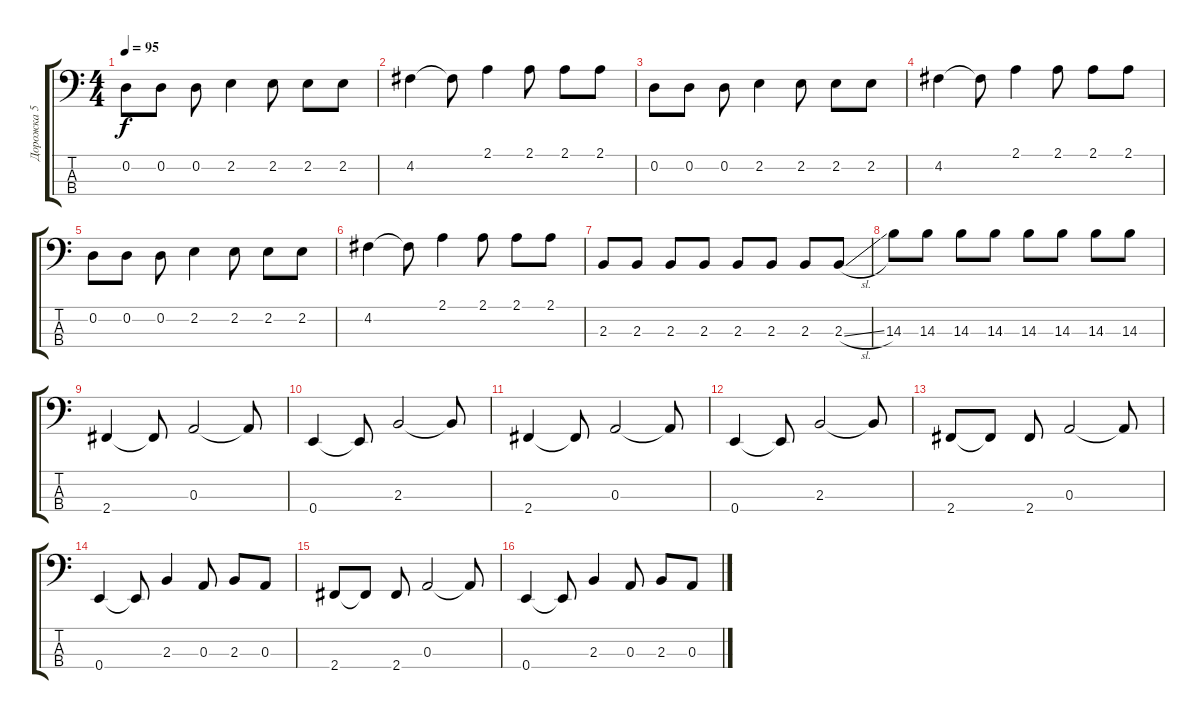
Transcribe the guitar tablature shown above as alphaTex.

\track ("Дорожка 5" "Дорожка 5") {instrument electricbassfinger}
\staff {score tabs}
\tuning (G2 D2 A1 E1) {hide}
\ts (4 4)
\tempo 95
\clef f4
\ks c
0.2.8{dy f} 0.2.8 0.2.8 2.2.4 2.2.8 2.2.8 2.2.8 |
4.2.4 4.2{t}.8 2.1.4 2.1.8 2.1.8 2.1.8 |
0.2.8 0.2.8 0.2.8 2.2.4 2.2.8 2.2.8 2.2.8 |
4.2.4 4.2{t}.8 2.1.4 2.1.8 2.1.8 2.1.8 |
0.2.8 0.2.8 0.2.8 2.2.4 2.2.8 2.2.8 2.2.8 |
4.2.4 4.2{t}.8 2.1.4 2.1.8 2.1.8 2.1.8 |
2.3.8 2.3.8 2.3.8 2.3.8 2.3.8 2.3.8 2.3.8 2.3{sl}.8 |
14.3.8 14.3.8 14.3.8 14.3.8 14.3.8 14.3.8 14.3.8 14.3.8 |
2.4.4 2.4{t}.8 0.3.2 0.3{t}.8 |
0.4.4 0.4{t}.8 2.3.2 2.3{t}.8 |
2.4.4 2.4{t}.8 0.3.2 0.3{t}.8 |
0.4.4 0.4{t}.8 2.3.2 2.3{t}.8 |
2.4.8 2.4{t}.8 2.4.8 0.3.2 0.3{t}.8 |
0.4.4 0.4{t}.8 2.3.4 0.3.8 2.3.8 0.3.8 |
2.4.8 2.4{t}.8 2.4.8 0.3.2 0.3{t}.8 |
0.4.4 0.4{t}.8 2.3.4 0.3.8 2.3.8 0.3.8
